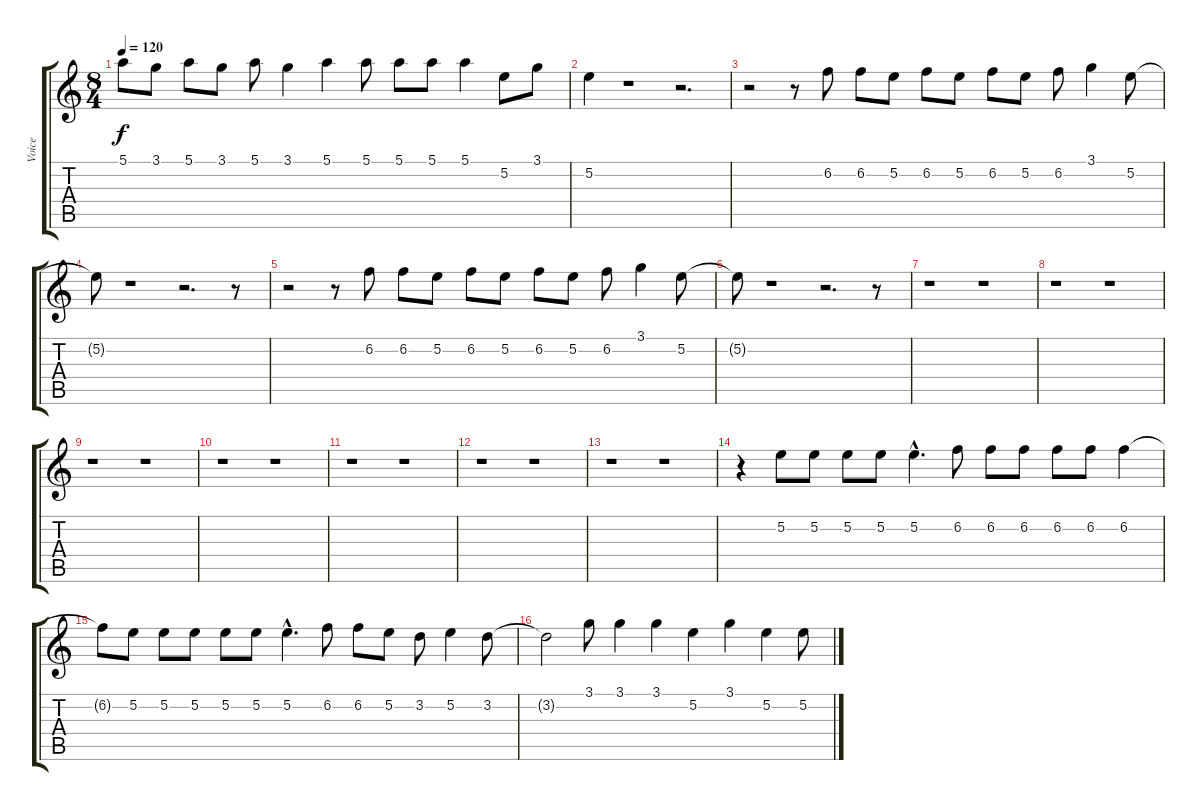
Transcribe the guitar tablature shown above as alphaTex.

\track ("Voice" "Voice") {instrument electricguitarclean}
\staff {score tabs}
\tuning (E4 B3 G3 D3 A2 E2) {hide}
\ts (8 4)
\tempo 120
\clef g2
\ks c
5.1.8{dy f} 3.1.8 5.1.8 3.1.8 5.1.8 3.1.4 5.1.4 5.1.8 5.1.8 5.1.8 5.1.4 5.2.8 3.1.8 |
5.2.4 r.1 r.2{d} |
r.2 r.8 6.2.8 6.2.8 5.2.8 6.2.8 5.2.8 6.2.8 5.2.8 6.2.8 3.1.4 5.2.8 |
5.2{t}.8 r.1 r.2{d} r.8 |
r.2 r.8 6.2.8 6.2.8 5.2.8 6.2.8 5.2.8 6.2.8 5.2.8 6.2.8 3.1.4 5.2.8 |
5.2{t}.8 r.1 r.2{d} r.8 |
r.1 r.1 |
r.1 r.1 |
r.1 r.1 |
r.1 r.1 |
r.1 r.1 |
r.1 r.1 |
r.1 r.1 |
r.4 5.2.8 5.2.8 5.2.8 5.2.8 5.2{hac}.4{d} 6.2.8 6.2.8 6.2.8 6.2.8 6.2.8 6.2.4 |
6.2{t}.8 5.2.8 5.2.8 5.2.8 5.2.8 5.2.8 5.2{hac}.4{d} 6.2.8 6.2.8 5.2.8 3.2.8 5.2.4 3.2.8 |
3.2{t}.2 3.1.8 3.1.4 3.1.4 5.2.4 3.1.4 5.2.4 5.2.8
